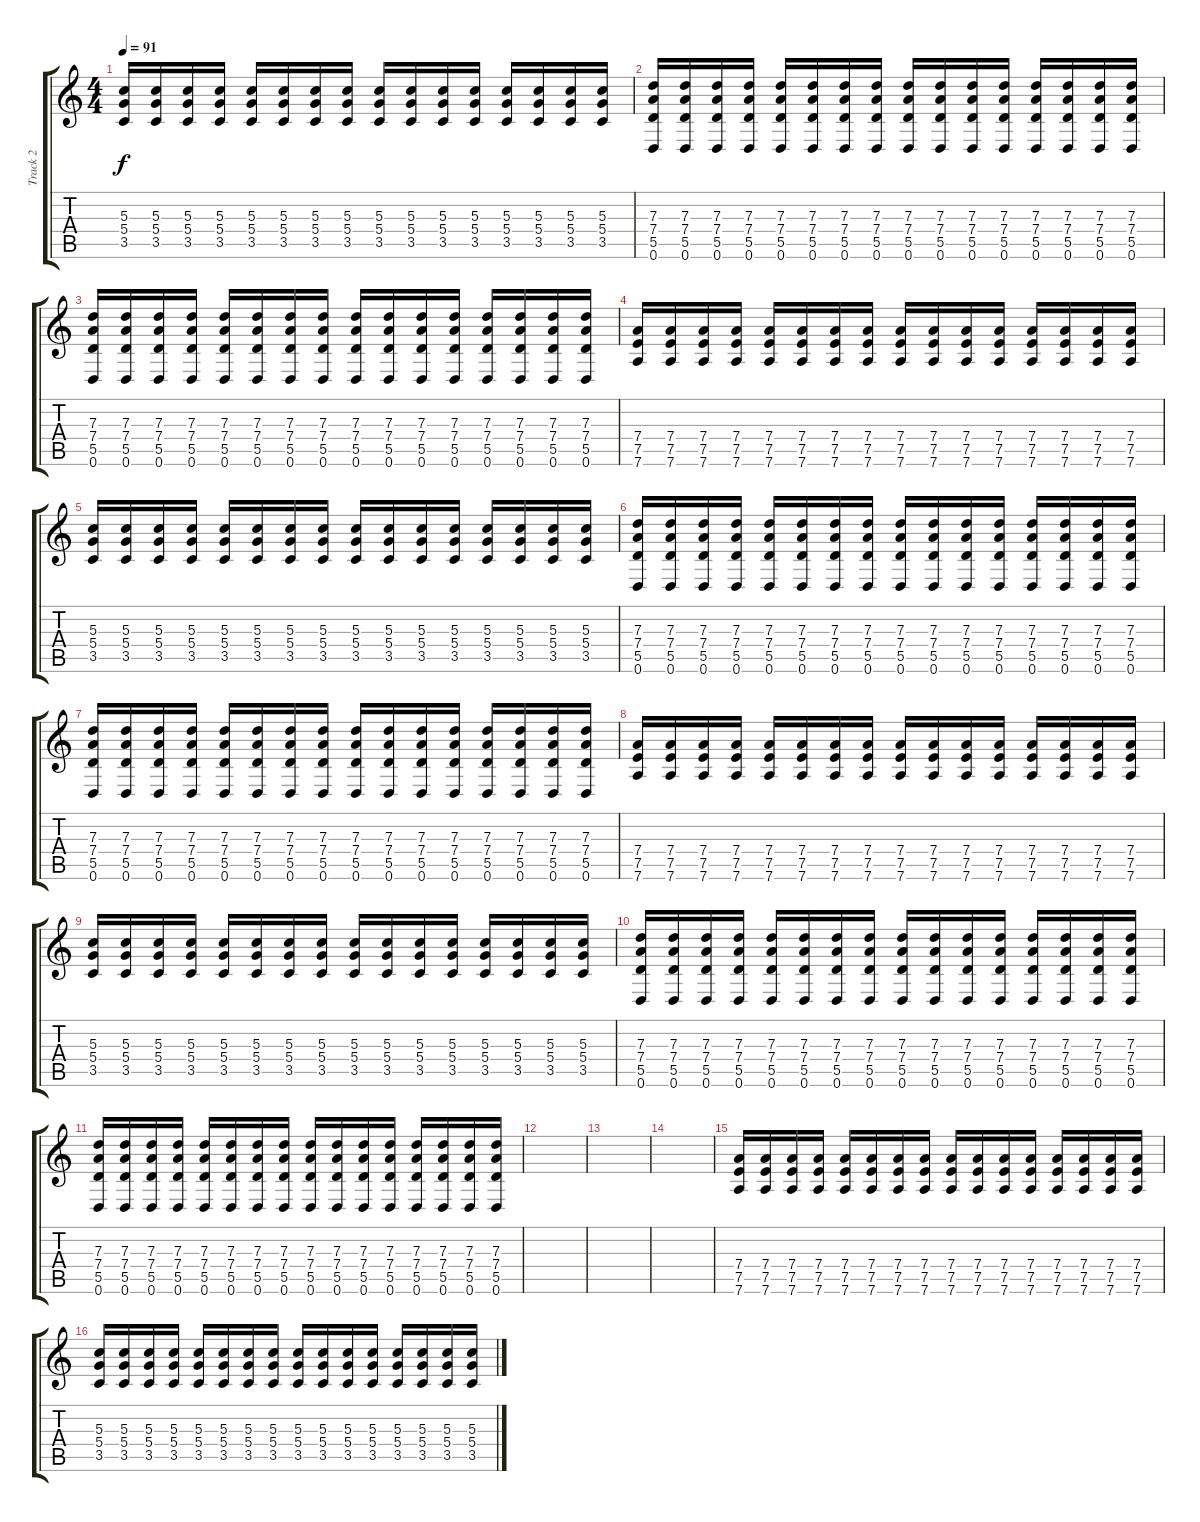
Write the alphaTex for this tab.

\track ("Track 2" "Track 2") {instrument overdrivenguitar}
\staff {score tabs}
\tuning (E4 B3 G3 D3 A2 D2) {hide}
\ts (4 4)
\tempo 91
\clef g2
\ks c
(5.3 5.4 3.5).16{dy f} (5.3 5.4 3.5).16 (5.3 5.4 3.5).16 (5.3 5.4 3.5).16 (5.3 5.4 3.5).16 (5.3 5.4 3.5).16 (5.3 5.4 3.5).16 (5.3 5.4 3.5).16 (5.3 5.4 3.5).16 (5.3 5.4 3.5).16 (5.3 5.4 3.5).16 (5.3 5.4 3.5).16 (5.3 5.4 3.5).16 (5.3 5.4 3.5).16 (5.3 5.4 3.5).16 (5.3 5.4 3.5).16 |
(7.3 7.4 5.5 0.6).16 (7.3 7.4 5.5 0.6).16 (7.3 7.4 5.5 0.6).16 (7.3 7.4 5.5 0.6).16 (7.3 7.4 5.5 0.6).16 (7.3 7.4 5.5 0.6).16 (7.3 7.4 5.5 0.6).16 (7.3 7.4 5.5 0.6).16 (7.3 7.4 5.5 0.6).16 (7.3 7.4 5.5 0.6).16 (7.3 7.4 5.5 0.6).16 (7.3 7.4 5.5 0.6).16 (7.3 7.4 5.5 0.6).16 (7.3 7.4 5.5 0.6).16 (7.3 7.4 5.5 0.6).16 (7.3 7.4 5.5 0.6).16 |
(7.3 7.4 5.5 0.6).16 (7.3 7.4 5.5 0.6).16 (7.3 7.4 5.5 0.6).16 (7.3 7.4 5.5 0.6).16 (7.3 7.4 5.5 0.6).16 (7.3 7.4 5.5 0.6).16 (7.3 7.4 5.5 0.6).16 (7.3 7.4 5.5 0.6).16 (7.3 7.4 5.5 0.6).16 (7.3 7.4 5.5 0.6).16 (7.3 7.4 5.5 0.6).16 (7.3 7.4 5.5 0.6).16 (7.3 7.4 5.5 0.6).16 (7.3 7.4 5.5 0.6).16 (7.3 7.4 5.5 0.6).16 (7.3 7.4 5.5 0.6).16 |
(7.4 7.5 7.6).16 (7.4 7.5 7.6).16 (7.4 7.5 7.6).16 (7.4 7.5 7.6).16 (7.4 7.5 7.6).16 (7.4 7.5 7.6).16 (7.4 7.5 7.6).16 (7.4 7.5 7.6).16 (7.4 7.5 7.6).16 (7.4 7.5 7.6).16 (7.4 7.5 7.6).16 (7.4 7.5 7.6).16 (7.4 7.5 7.6).16 (7.4 7.5 7.6).16 (7.4 7.5 7.6).16 (7.4 7.5 7.6).16 |
(5.3 5.4 3.5).16 (5.3 5.4 3.5).16 (5.3 5.4 3.5).16 (5.3 5.4 3.5).16 (5.3 5.4 3.5).16 (5.3 5.4 3.5).16 (5.3 5.4 3.5).16 (5.3 5.4 3.5).16 (5.3 5.4 3.5).16 (5.3 5.4 3.5).16 (5.3 5.4 3.5).16 (5.3 5.4 3.5).16 (5.3 5.4 3.5).16 (5.3 5.4 3.5).16 (5.3 5.4 3.5).16 (5.3 5.4 3.5).16 |
(7.3 7.4 5.5 0.6).16 (7.3 7.4 5.5 0.6).16 (7.3 7.4 5.5 0.6).16 (7.3 7.4 5.5 0.6).16 (7.3 7.4 5.5 0.6).16 (7.3 7.4 5.5 0.6).16 (7.3 7.4 5.5 0.6).16 (7.3 7.4 5.5 0.6).16 (7.3 7.4 5.5 0.6).16 (7.3 7.4 5.5 0.6).16 (7.3 7.4 5.5 0.6).16 (7.3 7.4 5.5 0.6).16 (7.3 7.4 5.5 0.6).16 (7.3 7.4 5.5 0.6).16 (7.3 7.4 5.5 0.6).16 (7.3 7.4 5.5 0.6).16 |
(7.3 7.4 5.5 0.6).16 (7.3 7.4 5.5 0.6).16 (7.3 7.4 5.5 0.6).16 (7.3 7.4 5.5 0.6).16 (7.3 7.4 5.5 0.6).16 (7.3 7.4 5.5 0.6).16 (7.3 7.4 5.5 0.6).16 (7.3 7.4 5.5 0.6).16 (7.3 7.4 5.5 0.6).16 (7.3 7.4 5.5 0.6).16 (7.3 7.4 5.5 0.6).16 (7.3 7.4 5.5 0.6).16 (7.3 7.4 5.5 0.6).16 (7.3 7.4 5.5 0.6).16 (7.3 7.4 5.5 0.6).16 (7.3 7.4 5.5 0.6).16 |
(7.4 7.5 7.6).16 (7.4 7.5 7.6).16 (7.4 7.5 7.6).16 (7.4 7.5 7.6).16 (7.4 7.5 7.6).16 (7.4 7.5 7.6).16 (7.4 7.5 7.6).16 (7.4 7.5 7.6).16 (7.4 7.5 7.6).16 (7.4 7.5 7.6).16 (7.4 7.5 7.6).16 (7.4 7.5 7.6).16 (7.4 7.5 7.6).16 (7.4 7.5 7.6).16 (7.4 7.5 7.6).16 (7.4 7.5 7.6).16 |
(5.3 5.4 3.5).16 (5.3 5.4 3.5).16 (5.3 5.4 3.5).16 (5.3 5.4 3.5).16 (5.3 5.4 3.5).16 (5.3 5.4 3.5).16 (5.3 5.4 3.5).16 (5.3 5.4 3.5).16 (5.3 5.4 3.5).16 (5.3 5.4 3.5).16 (5.3 5.4 3.5).16 (5.3 5.4 3.5).16 (5.3 5.4 3.5).16 (5.3 5.4 3.5).16 (5.3 5.4 3.5).16 (5.3 5.4 3.5).16 |
(7.3 7.4 5.5 0.6).16 (7.3 7.4 5.5 0.6).16 (7.3 7.4 5.5 0.6).16 (7.3 7.4 5.5 0.6).16 (7.3 7.4 5.5 0.6).16 (7.3 7.4 5.5 0.6).16 (7.3 7.4 5.5 0.6).16 (7.3 7.4 5.5 0.6).16 (7.3 7.4 5.5 0.6).16 (7.3 7.4 5.5 0.6).16 (7.3 7.4 5.5 0.6).16 (7.3 7.4 5.5 0.6).16 (7.3 7.4 5.5 0.6).16 (7.3 7.4 5.5 0.6).16 (7.3 7.4 5.5 0.6).16 (7.3 7.4 5.5 0.6).16 |
(7.3 7.4 5.5 0.6).16 (7.3 7.4 5.5 0.6).16 (7.3 7.4 5.5 0.6).16 (7.3 7.4 5.5 0.6).16 (7.3 7.4 5.5 0.6).16 (7.3 7.4 5.5 0.6).16 (7.3 7.4 5.5 0.6).16 (7.3 7.4 5.5 0.6).16 (7.3 7.4 5.5 0.6).16 (7.3 7.4 5.5 0.6).16 (7.3 7.4 5.5 0.6).16 (7.3 7.4 5.5 0.6).16 (7.3 7.4 5.5 0.6).16 (7.3 7.4 5.5 0.6).16 (7.3 7.4 5.5 0.6).16 (7.3 7.4 5.5 0.6).16 |
|
|
|
(7.4 7.5 7.6).16 (7.4 7.5 7.6).16 (7.4 7.5 7.6).16 (7.4 7.5 7.6).16 (7.4 7.5 7.6).16 (7.4 7.5 7.6).16 (7.4 7.5 7.6).16 (7.4 7.5 7.6).16 (7.4 7.5 7.6).16 (7.4 7.5 7.6).16 (7.4 7.5 7.6).16 (7.4 7.5 7.6).16 (7.4 7.5 7.6).16 (7.4 7.5 7.6).16 (7.4 7.5 7.6).16 (7.4 7.5 7.6).16 |
(5.3 5.4 3.5).16 (5.3 5.4 3.5).16 (5.3 5.4 3.5).16 (5.3 5.4 3.5).16 (5.3 5.4 3.5).16 (5.3 5.4 3.5).16 (5.3 5.4 3.5).16 (5.3 5.4 3.5).16 (5.3 5.4 3.5).16 (5.3 5.4 3.5).16 (5.3 5.4 3.5).16 (5.3 5.4 3.5).16 (5.3 5.4 3.5).16 (5.3 5.4 3.5).16 (5.3 5.4 3.5).16 (5.3 5.4 3.5).16
